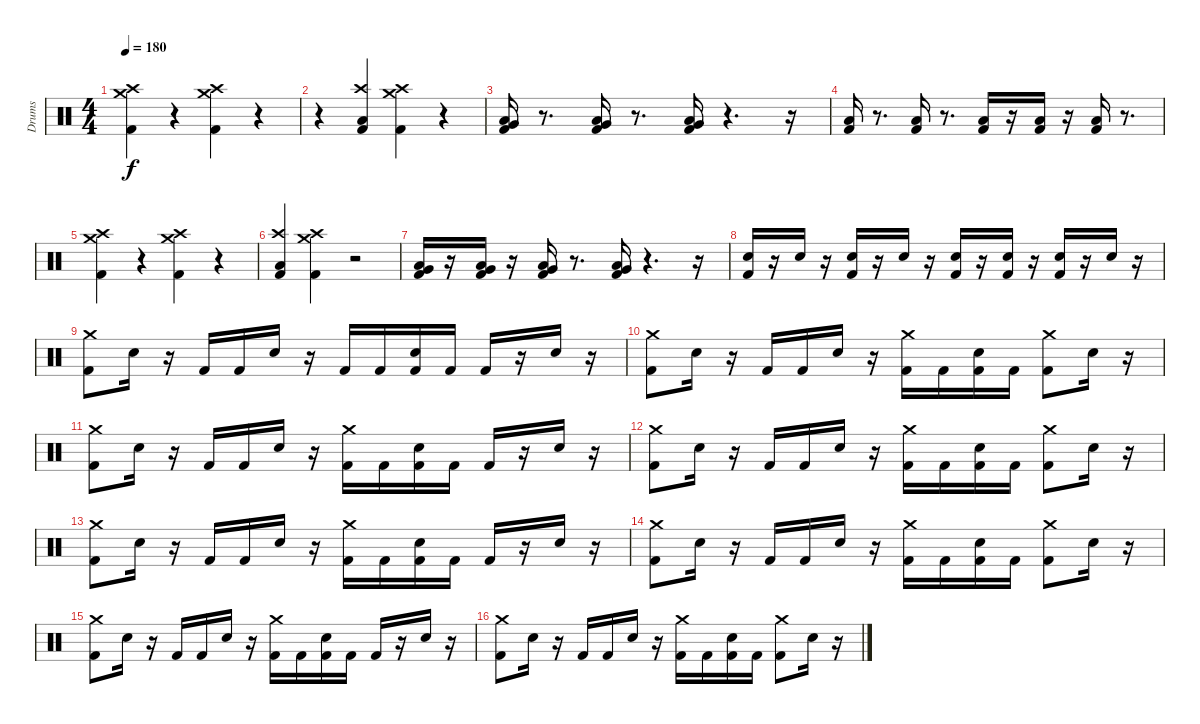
\track ("Drums" "Drums") {instrument percussion}
\staff {score}
\articulation defaults
\ts (4 4)
\tempo 180
\clef neutral
\ks c
("Kick (hit) 2" "Crash high (hit)" "Crash medium (hit)").4{dy f} r.4 ("Kick (hit) 2" "Crash high (hit)" "Crash medium (hit)").4 r.4 |
r.4 ("Kick (hit) 2" "Low Floor Tom (hit)" "Crash high (hit)").4 ("Kick (hit) 2" "Crash high (hit)" "Crash medium (hit)").4 r.4 |
("Kick (hit) 2" "Low Floor Tom (hit)" "Very Low Tom (hit)").16 r.8{d} ("Kick (hit) 2" "Low Floor Tom (hit)" "Very Low Tom (hit)").16 r.8{d} ("Kick (hit) 2" "Low Floor Tom (hit)" "Very Low Tom (hit)").16 r.4{d} r.16 |
("Kick (hit) 2" "Low Floor Tom (hit)").16 r.8{d} ("Kick (hit) 2" "Low Floor Tom (hit)").16 r.8{d} ("Kick (hit) 2" "Low Floor Tom (hit)").16 r.16 ("Kick (hit) 2" "Low Floor Tom (hit)").16 r.16 ("Kick (hit) 2" "Low Floor Tom (hit)").16 r.8{d} |
("Kick (hit) 2" "Crash high (hit)" "Crash medium (hit)").4 r.4 ("Kick (hit) 2" "Crash high (hit)" "Crash medium (hit)").4 r.4 |
("Kick (hit) 2" "Low Floor Tom (hit)" "Crash high (hit)").4 ("Kick (hit) 2" "Crash high (hit)" "Crash medium (hit)").4 r.2 |
("Kick (hit) 2" "Low Floor Tom (hit)" "Very Low Tom (hit)").16 r.16 ("Kick (hit) 2" "Low Floor Tom (hit)" "Very Low Tom (hit)").16 r.16 ("Kick (hit) 2" "Low Floor Tom (hit)" "Very Low Tom (hit)").16 r.8{d} ("Kick (hit) 2" "Low Floor Tom (hit)" "Very Low Tom (hit)").16 r.4{d} r.16 |
("Kick (hit) 2" "Snare (hit) 2").16 r.16 "Snare (hit) 2".16 r.16 ("Kick (hit) 2" "Snare (hit) 2").16 r.16 "Snare (hit) 2".16 r.16 ("Kick (hit) 2" "Snare (hit) 2").16 r.16 ("Kick (hit) 2" "Snare (hit) 2").16 r.16 ("Kick (hit) 2" "Snare (hit) 2").16 r.16 "Snare (hit) 2".16 r.16 |
("Kick (hit) 2" "Crash medium (hit)").8 "Snare (hit) 2".16 r.16 "Kick (hit) 2".16 "Kick (hit) 2".16 "Snare (hit) 2".16 r.16 "Kick (hit) 2".16 "Kick (hit) 2".16 ("Kick (hit) 2" "Snare (hit) 2").16 "Kick (hit) 2".16 "Kick (hit) 2".16 r.16 "Snare (hit) 2".16 r.16 |
("Kick (hit) 2" "Crash medium (hit)").8 "Snare (hit) 2".16 r.16 "Kick (hit) 2".16 "Kick (hit) 2".16 "Snare (hit) 2".16 r.16 ("Kick (hit) 2" "Crash medium (hit)").16 "Kick (hit) 2".16 ("Kick (hit) 2" "Snare (hit) 2").16 "Kick (hit) 2".16 ("Kick (hit) 2" "Crash medium (hit)").8 "Snare (hit) 2".16 r.16 |
("Kick (hit) 2" "Crash medium (hit)").8 "Snare (hit) 2".16 r.16 "Kick (hit) 2".16 "Kick (hit) 2".16 "Snare (hit) 2".16 r.16 ("Kick (hit) 2" "Crash medium (hit)").16 "Kick (hit) 2".16 ("Kick (hit) 2" "Snare (hit) 2").16 "Kick (hit) 2".16 "Kick (hit) 2".16 r.16 "Snare (hit) 2".16 r.16 |
("Kick (hit) 2" "Crash medium (hit)").8 "Snare (hit) 2".16 r.16 "Kick (hit) 2".16 "Kick (hit) 2".16 "Snare (hit) 2".16 r.16 ("Kick (hit) 2" "Crash medium (hit)").16 "Kick (hit) 2".16 ("Kick (hit) 2" "Snare (hit) 2").16 "Kick (hit) 2".16 ("Kick (hit) 2" "Crash medium (hit)").8 "Snare (hit) 2".16 r.16 |
("Kick (hit) 2" "Crash medium (hit)").8 "Snare (hit) 2".16 r.16 "Kick (hit) 2".16 "Kick (hit) 2".16 "Snare (hit) 2".16 r.16 ("Kick (hit) 2" "Crash medium (hit)").16 "Kick (hit) 2".16 ("Kick (hit) 2" "Snare (hit) 2").16 "Kick (hit) 2".16 "Kick (hit) 2".16 r.16 "Snare (hit) 2".16 r.16 |
("Kick (hit) 2" "Crash medium (hit)").8 "Snare (hit) 2".16 r.16 "Kick (hit) 2".16 "Kick (hit) 2".16 "Snare (hit) 2".16 r.16 ("Kick (hit) 2" "Crash medium (hit)").16 "Kick (hit) 2".16 ("Kick (hit) 2" "Snare (hit) 2").16 "Kick (hit) 2".16 ("Kick (hit) 2" "Crash medium (hit)").8 "Snare (hit) 2".16 r.16 |
("Kick (hit) 2" "Crash medium (hit)").8 "Snare (hit) 2".16 r.16 "Kick (hit) 2".16 "Kick (hit) 2".16 "Snare (hit) 2".16 r.16 ("Kick (hit) 2" "Crash medium (hit)").16 "Kick (hit) 2".16 ("Kick (hit) 2" "Snare (hit) 2").16 "Kick (hit) 2".16 "Kick (hit) 2".16 r.16 "Snare (hit) 2".16 r.16 |
("Kick (hit) 2" "Crash medium (hit)").8 "Snare (hit) 2".16 r.16 "Kick (hit) 2".16 "Kick (hit) 2".16 "Snare (hit) 2".16 r.16 ("Kick (hit) 2" "Crash medium (hit)").16 "Kick (hit) 2".16 ("Kick (hit) 2" "Snare (hit) 2").16 "Kick (hit) 2".16 ("Kick (hit) 2" "Crash medium (hit)").8 "Snare (hit) 2".16 r.16
